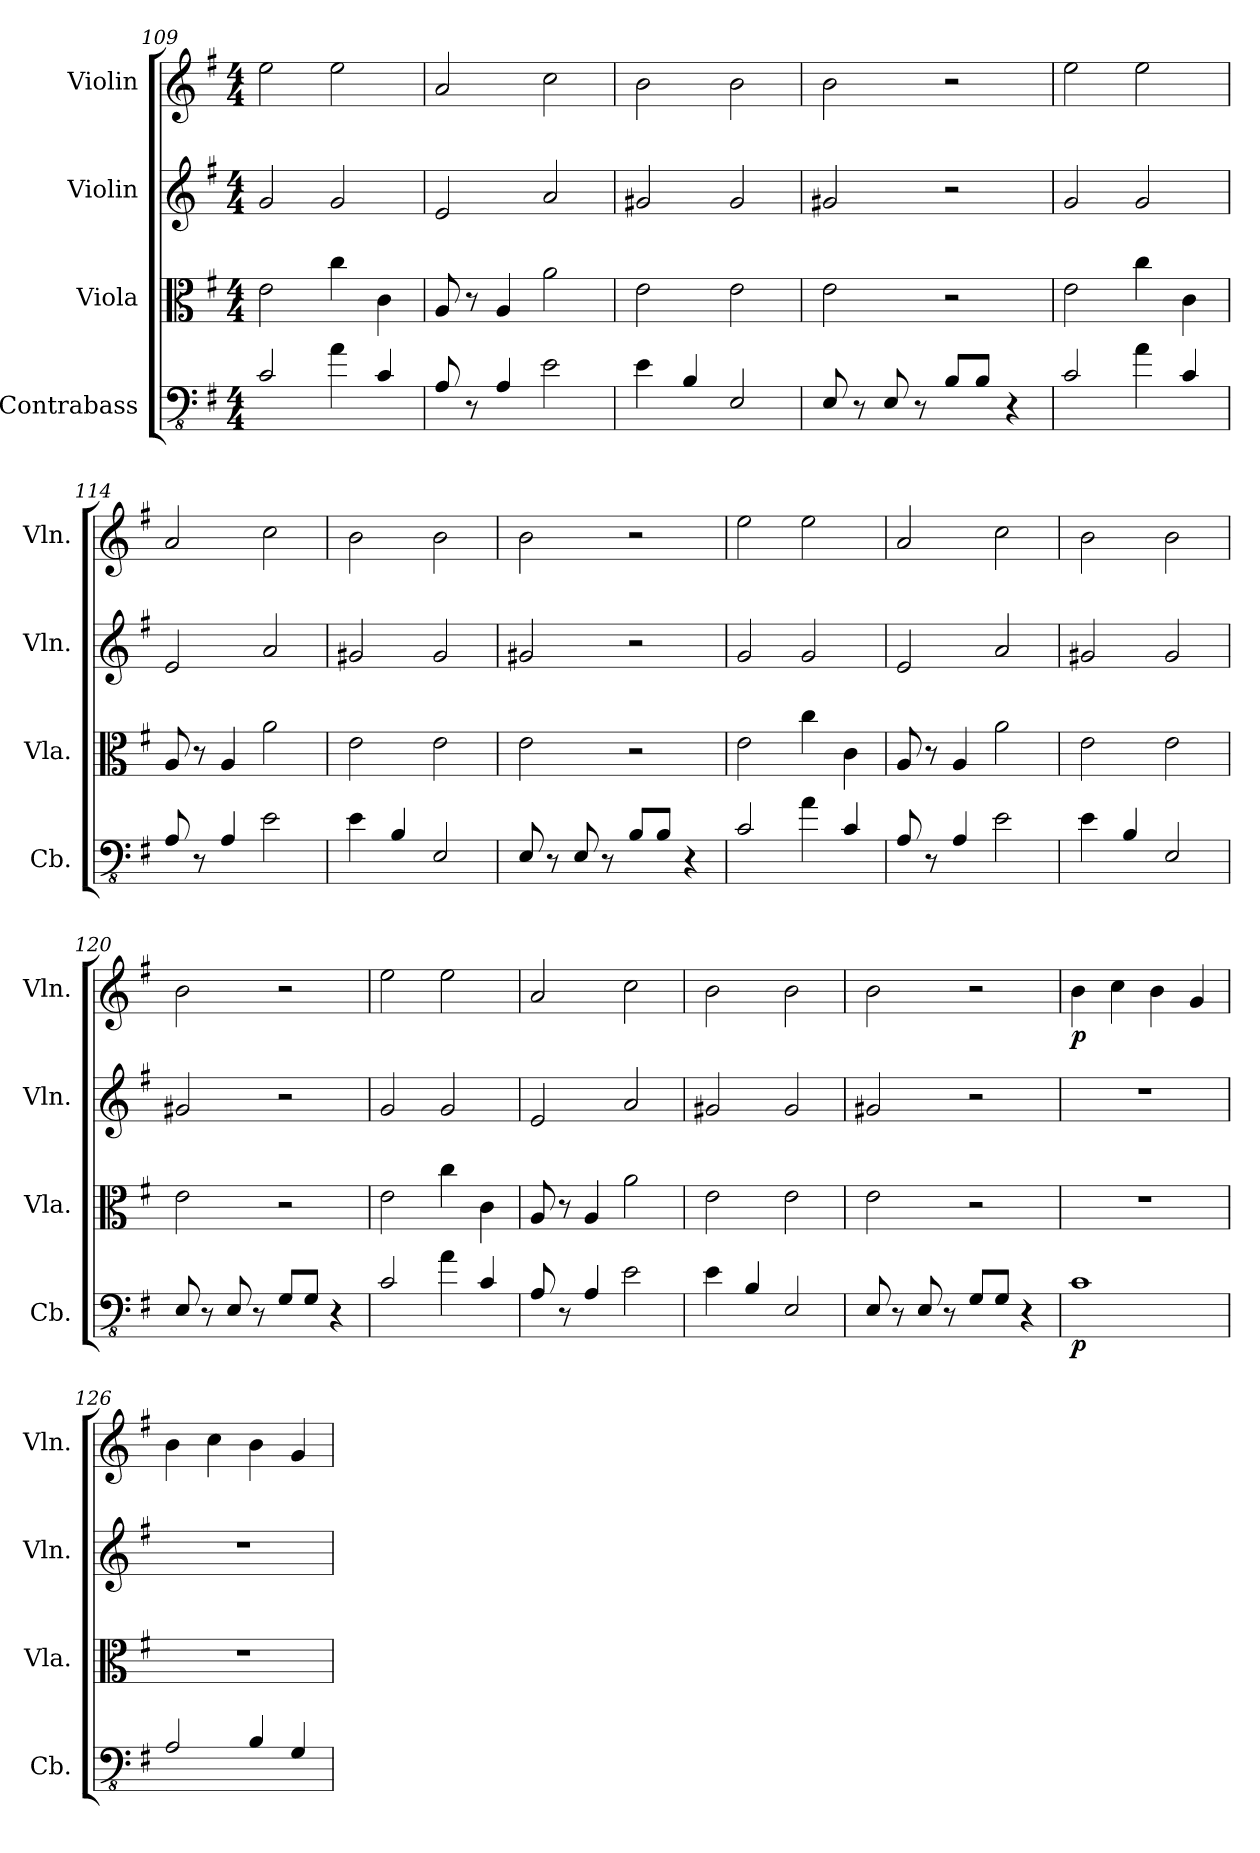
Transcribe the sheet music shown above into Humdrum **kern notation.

**kern	**dynam	**kern	**kern	**kern	**dynam
*part4	*part4	*part3	*part2	*part1	*part1
*staff4	*staff4	*staff3	*staff2	*staff1	*staff1
*I"Contrabass	*	*I"Viola	*I"Violin	*I"Violin	*
*I'Cb.	*	*I'Vla.	*I'Vln.	*I'Vln.	*
*clefFv4	*	*clefC3	*clefG2	*clefG2	*
*ITrd7c12	*	*	*	*	*
*k[f#]	*	*k[f#]	*k[f#]	*k[f#]	*
*M4/4	*	*M4/4	*M4/4	*M4/4	*
=109	=109	=109	=109	=109	=109
2CC/	.	2e\	2g/	2ee\	.
4AA\	.	4cc\	2g/	2ee\	.
4CC/	.	4c\	.	.	.
=110	=110	=110	=110	=110	=110
8AAA/	.	8A/	2e/	2a/	.
8r	.	8r	.	.	.
4AAA/	.	4A/	.	.	.
2EE\	.	2a\	2a/	2cc\	.
!!LO:LB:g=z
=111	=111	=111	=111	=111	=111
4EE\	.	2e\	2g#X/	2b\	.
4BBB/	.	.	.	.	.
2EEE/	.	2e\	2g#/	2b\	.
=112	=112	=112	=112	=112	=112
8EEE/	.	2e\	2g#X/	2b\	.
8r	.	.	.	.	.
8EEE/	.	.	.	.	.
8r	.	.	.	.	.
8BBB/L	.	2r	2r	2r	.
8BBB/J	.	.	.	.	.
4r	.	.	.	.	.
=113	=113	=113	=113	=113	=113
2CC/	.	2e\	2g/	2ee\	.
4AA\	.	4cc\	2g/	2ee\	.
4CC/	.	4c\	.	.	.
=114	=114	=114	=114	=114	=114
8AAA/	.	8A/	2e/	2a/	.
8r	.	8r	.	.	.
4AAA/	.	4A/	.	.	.
2EE\	.	2a\	2a/	2cc\	.
=115	=115	=115	=115	=115	=115
4EE\	.	2e\	2g#X/	2b\	.
4BBB/	.	.	.	.	.
2EEE/	.	2e\	2g#/	2b\	.
=116	=116	=116	=116	=116	=116
8EEE/	.	2e\	2g#X/	2b\	.
8r	.	.	.	.	.
8EEE/	.	.	.	.	.
8r	.	.	.	.	.
8BBB/L	.	2r	2r	2r	.
8BBB/J	.	.	.	.	.
4r	.	.	.	.	.
=117	=117	=117	=117	=117	=117
2CC/	.	2e\	2g/	2ee\	.
4AA\	.	4cc\	2g/	2ee\	.
4CC/	.	4c\	.	.	.
=118	=118	=118	=118	=118	=118
8AAA/	.	8A/	2e/	2a/	.
8r	.	8r	.	.	.
4AAA/	.	4A/	.	.	.
2EE\	.	2a\	2a/	2cc\	.
=119	=119	=119	=119	=119	=119
4EE\	.	2e\	2g#X/	2b\	.
4BBB/	.	.	.	.	.
2EEE/	.	2e\	2g#/	2b\	.
=120	=120	=120	=120	=120	=120
8EEE/	.	2e\	2g#X/	2b\	.
8r	.	.	.	.	.
8EEE/	.	.	.	.	.
8r	.	.	.	.	.
8GGG/L	.	2r	2r	2r	.
8GGG/J	.	.	.	.	.
4r	.	.	.	.	.
=121	=121	=121	=121	=121	=121
2CC/	.	2e\	2g/	2ee\	.
4AA\	.	4cc\	2g/	2ee\	.
4CC/	.	4c\	.	.	.
=122	=122	=122	=122	=122	=122
8AAA/	.	8A/	2e/	2a/	.
8r	.	8r	.	.	.
4AAA/	.	4A/	.	.	.
2EE\	.	2a\	2a/	2cc\	.
=123	=123	=123	=123	=123	=123
4EE\	.	2e\	2g#X/	2b\	.
4BBB/	.	.	.	.	.
2EEE/	.	2e\	2g#/	2b\	.
!!LO:LB:g=z
=124	=124	=124	=124	=124	=124
8EEE/	.	2e\	2g#X/	2b\	.
8r	.	.	.	.	.
8EEE/	.	.	.	.	.
8r	.	.	.	.	.
8GGG/L	.	2r	2r	2r	.
8GGG/J	.	.	.	.	.
4r	.	.	.	.	.
=125	=125	=125	=125	=125	=125
!	!LO:DY:b	!	!	!	!LO:DY:b
1CC	p	1r	1r	4b\	p
.	.	.	.	4cc\	.
.	.	.	.	4b\	.
.	.	.	.	4g/	.
=126	=126	=126	=126	=126	=126
2AAA/	.	1r	1r	4b\	.
.	.	.	.	4cc\	.
4BBB/	.	.	.	4b\	.
4GGG/	.	.	.	4g/	.
=	=	=	=	=	=
*-	*-	*-	*-	*-	*-
